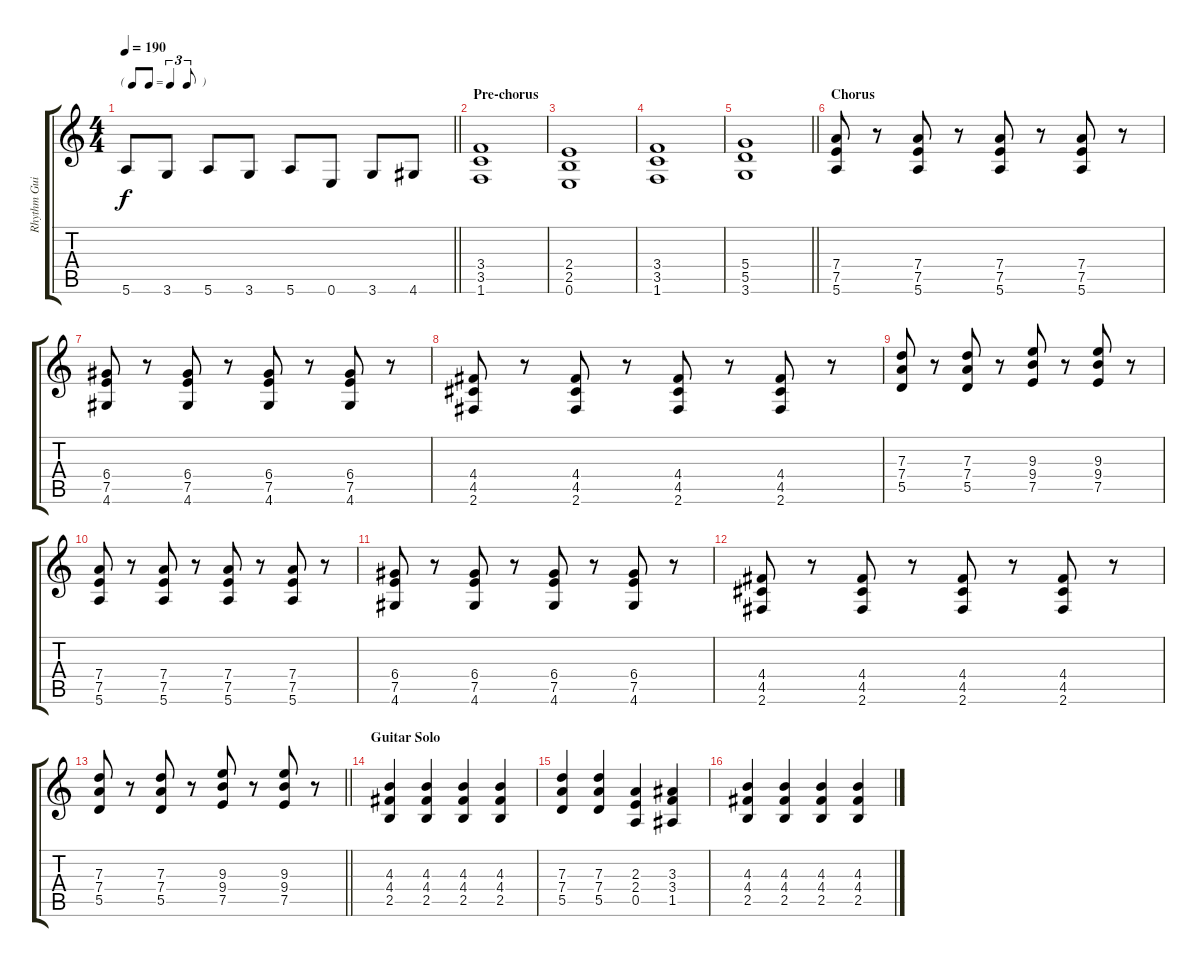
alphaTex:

\track ("Rhythm Guitar left" "Rhythm Gui") {instrument distortionguitar}
\staff {score tabs}
\tuning (E4 B3 G3 D3 A2 E2) {hide}
\ts (4 4)
\tf triplet8th
\tempo 190
\clef g2
\barLineRight lightlight
\ks c
5.6.8{dy f} 3.6.8 5.6.8 3.6.8 5.6.8 0.6.8 3.6.8 4.6.8 |
\section ("" "Pre-chorus")
(3.4 3.5 1.6).1 |
(2.4 2.5 0.6).1 |
(3.4 3.5 1.6).1 |
\barLineRight lightlight
(5.4 5.5 3.6).1 |
\section ("" "Chorus")
(7.4 7.5 5.6).8 r.8 (7.4 7.5 5.6).8 r.8 (7.4 7.5 5.6).8 r.8 (7.4 7.5 5.6).8 r.8 |
(6.4 7.5 4.6).8 r.8 (6.4 7.5 4.6).8 r.8 (6.4 7.5 4.6).8 r.8 (6.4 7.5 4.6).8 r.8 |
(4.4 4.5 2.6).8 r.8 (4.4 4.5 2.6).8 r.8 (4.4 4.5 2.6).8 r.8 (4.4 4.5 2.6).8 r.8 |
(7.3 7.4 5.5).8 r.8 (7.3 7.4 5.5).8 r.8 (9.3 9.4 7.5).8 r.8 (9.3 9.4 7.5).8 r.8 |
(7.4 7.5 5.6).8 r.8 (7.4 7.5 5.6).8 r.8 (7.4 7.5 5.6).8 r.8 (7.4 7.5 5.6).8 r.8 |
(6.4 7.5 4.6).8 r.8 (6.4 7.5 4.6).8 r.8 (6.4 7.5 4.6).8 r.8 (6.4 7.5 4.6).8 r.8 |
(4.4 4.5 2.6).8 r.8 (4.4 4.5 2.6).8 r.8 (4.4 4.5 2.6).8 r.8 (4.4 4.5 2.6).8 r.8 |
\barLineRight lightlight
(7.3 7.4 5.5).8 r.8 (7.3 7.4 5.5).8 r.8 (9.3 9.4 7.5).8 r.8 (9.3 9.4 7.5).8 r.8 |
\section ("" "Guitar Solo")
(4.3 4.4 2.5).4 (4.3 4.4 2.5).4 (4.3 4.4 2.5).4 (4.3 4.4 2.5).4 |
(7.3 7.4 5.5).4 (7.3 7.4 5.5).4 (2.3 2.4 0.5).4 (3.3 3.4 1.5).4 |
(4.3 4.4 2.5).4 (4.3 4.4 2.5).4 (4.3 4.4 2.5).4 (4.3 4.4 2.5).4
